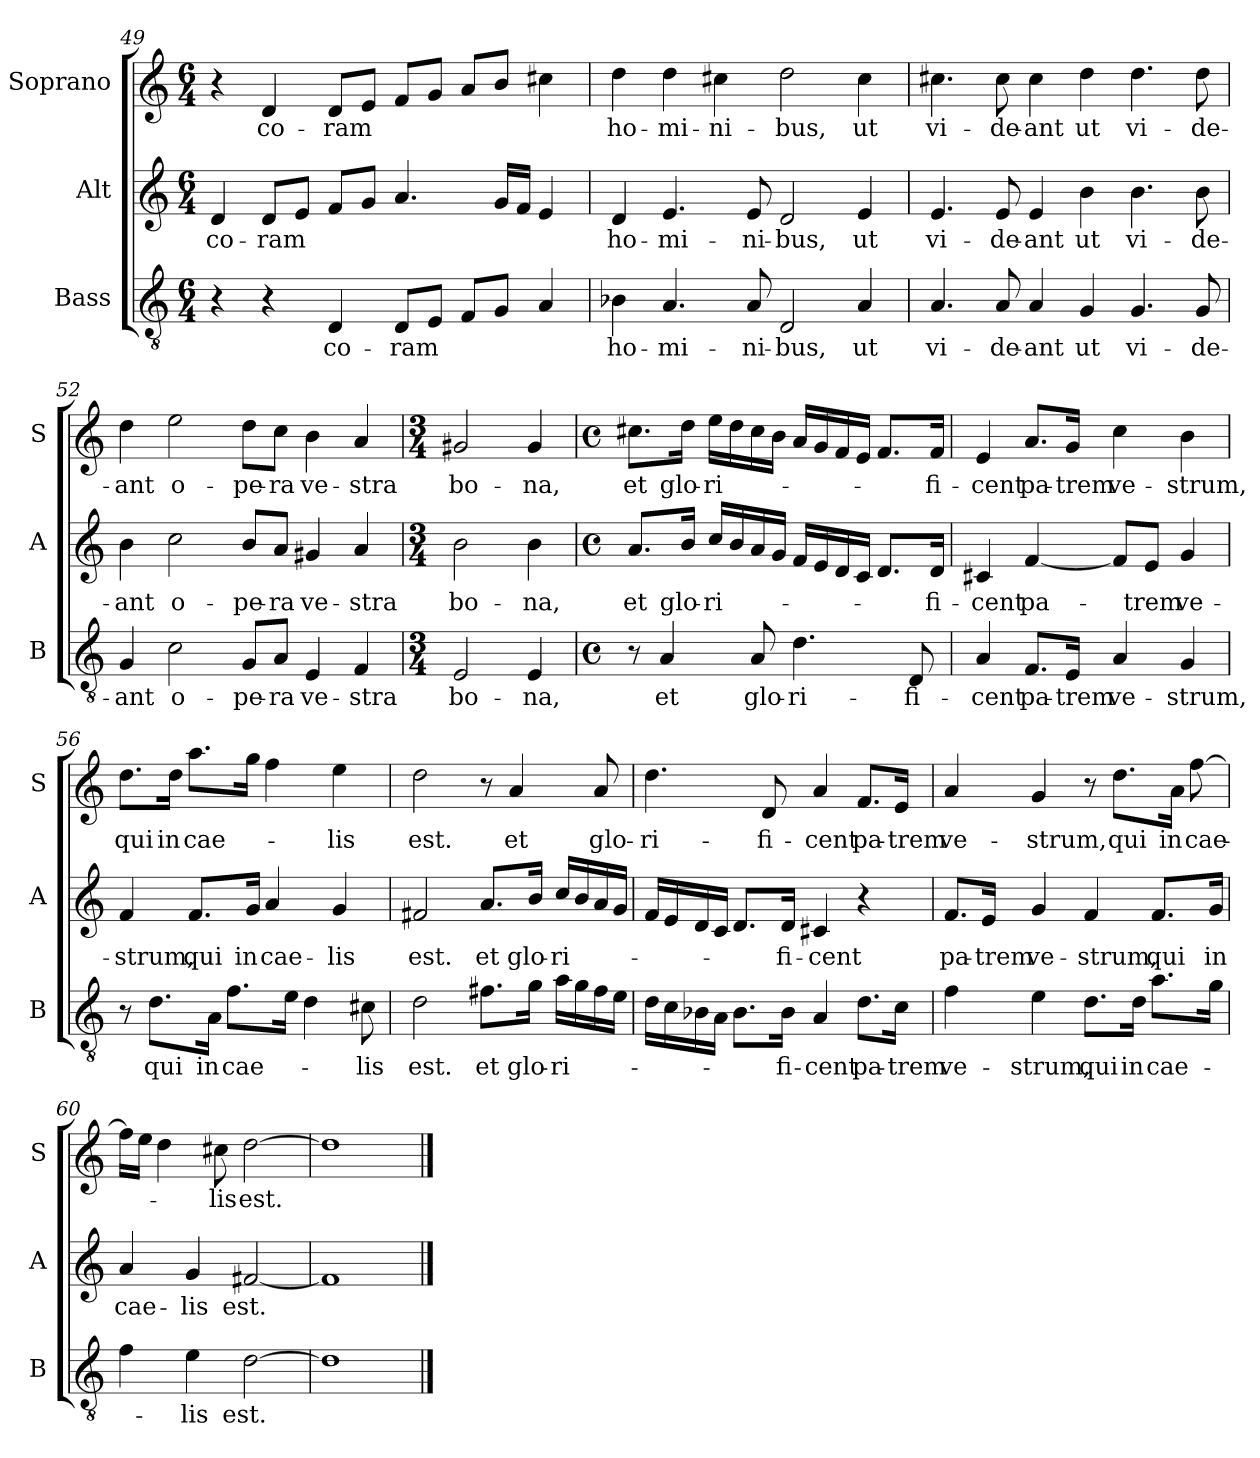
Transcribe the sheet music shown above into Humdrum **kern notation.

**kern	**text	**kern	**text	**kern	**text
*part3	*part3	*part2	*part2	*part1	*part1
*staff3	*staff3	*staff2	*staff2	*staff1	*staff1
*I"Bass	*	*I"Alt	*	*I"Soprano	*
*I'B	*	*I'A	*	*I'S	*
*clefGv2	*	*clefG2	*	*clefG2	*
*k[]	*	*k[]	*	*k[]	*
*C:	*	*C:	*	*C:	*
*M6/4	*	*M6/4	*	*M6/4	*
=49	=49	=49	=49	=49	=49
!	!	!	!LO:LY:b	!	!
4r	.	4d/	co-	4r	.
!	!	!	!LO:LY:b	!	!LO:LY:b
4r	.	8d/L	-ram	4d/	co-
.	.	8e/J	.	.	.
!	!LO:LY:b	!	!	!	!LO:LY:b
4D/	co-	8f/L	.	8d/L	-ram
.	.	8g/J	.	8e/J	.
!	!LO:LY:b	!	!	!	!
8D/L	-ram	4.a/	.	8f/L	.
8E/J	.	.	.	8g/J	.
8F/L	.	.	.	8a/L	.
8G/J	.	16g/LL	.	8b/J	.
.	.	16f/JJ	.	.	.
4A/	.	4e/	.	4cc#X\	.
!!LO:LB:g=z
=50	=50	=50	=50	=50	=50
!	!LO:LY:b	!	!LO:LY:b	!	!LO:LY:b
4B-X\	ho-	4d/	ho-	4dd\	ho-
!	!LO:LY:b	!	!LO:LY:b	!	!LO:LY:b
4.A/	-mi-	4.e/	-mi-	4dd\	-mi-
!	!	!	!	!	!LO:LY:b
.	.	.	.	4cc#X\	-ni-
!	!LO:LY:b	!	!LO:LY:b	!	!
8A/	-ni-	8e/	-ni-	.	.
!	!LO:LY:b	!	!LO:LY:b	!	!LO:LY:b
2D/	-bus,	2d/	-bus,	2dd\	-bus,
!	!LO:LY:b	!	!LO:LY:b	!	!LO:LY:b
4A/	ut	4e/	ut	4cc#\	ut
=51	=51	=51	=51	=51	=51
!	!LO:LY:b	!	!LO:LY:b	!	!LO:LY:b
4.A/	vi-	4.e/	vi-	4.cc#X\	vi-
!	!LO:LY:b	!	!LO:LY:b	!	!LO:LY:b
8A/	-de-	8e/	-de-	8cc#\	-de-
!	!LO:LY:b	!	!LO:LY:b	!	!LO:LY:b
4A/	-ant	4e/	-ant	4cc#\	-ant
!	!LO:LY:b	!	!LO:LY:b	!	!LO:LY:b
4G/	ut	4b\	ut	4dd\	ut
!	!LO:LY:b	!	!LO:LY:b	!	!LO:LY:b
4.G/	vi-	4.b\	vi-	4.dd\	vi-
!	!LO:LY:b	!	!LO:LY:b	!	!LO:LY:b
8G/	-de-	8b\	-de-	8dd\	-de-
=52	=52	=52	=52	=52	=52
!	!LO:LY:b	!	!LO:LY:b	!	!LO:LY:b
4G/	-ant	4b\	-ant	4dd\	-ant
!	!LO:LY:b	!	!LO:LY:b	!	!LO:LY:b
2c\	o-	2cc\	o-	2ee\	o-
!	!LO:LY:b	!	!LO:LY:b	!	!LO:LY:b
8G/L	-pe-	8b/L	-pe-	8dd\L	-pe-
!	!LO:LY:b	!	!LO:LY:b	!	!LO:LY:b
8A/J	-ra	8a/J	-ra	8cc\J	-ra
!	!LO:LY:b	!	!LO:LY:b	!	!LO:LY:b
4E/	ve-	4g#X/	ve-	4b\	ve-
!	!LO:LY:b	!	!LO:LY:b	!	!LO:LY:b
4F/	-stra	4a/	-stra	4a/	-stra
=53	=53	=53	=53	=53	=53
*M3/4	*	*M3/4	*	*M3/4	*
!	!LO:LY:b	!	!LO:LY:b	!	!LO:LY:b
2E/	bo-	2b\	bo-	2g#X/	bo-
!	!LO:LY:b	!	!LO:LY:b	!	!LO:LY:b
4E/	-na,	4b\	-na,	4g#/	-na,
!!LO:LB:g=z
=54	=54	=54	=54	=54	=54
*M4/4	*	*M4/4	*	*M4/4	*
*met(c)	*	*met(c)	*	*met(c)	*
!	!	!	!LO:LY:b	!	!LO:LY:b
8r	.	8.a/L	et	8.cc#X\L	et
!	!LO:LY:b	!	!	!	!
4A/	et	.	.	.	.
!	!	!	!LO:LY:b	!	!LO:LY:b
.	.	16b/Jk	glo-	16dd\Jk	glo-
!	!	!	!LO:LY:b	!	!LO:LY:b
.	.	16cc/LL	-ri-	16ee\LL	-ri-
.	.	16b/	.	16dd\	.
!	!LO:LY:b	!	!	!	!
8A/	glo-	16a/	.	16cc#\	.
.	.	16g/JJ	.	16b\JJ	.
!	!LO:LY:b	!	!	!	!
4.d\	-ri-	16f/LL	.	16a/LL	.
.	.	16e/	.	16g/	.
.	.	16d/	.	16f/	.
.	.	16c/JJ	.	16e/JJ	.
.	.	8.d/L	.	8.f/L	.
!	!LO:LY:b	!	!	!	!
8D/	-fi-	.	.	.	.
!	!	!	!LO:LY:b	!	!LO:LY:b
.	.	16d/Jk	-fi-	16f/Jk	-fi-
=55	=55	=55	=55	=55	=55
!	!LO:LY:b	!	!LO:LY:b	!	!LO:LY:b
4A/	-cent	4c#X/	-cent	4e/	-cent
!	!LO:LY:b	!	!LO:LY:b	!	!LO:LY:b
8.F/L	pa-	[4f/	pa-	8.a/L	pa-
!	!LO:LY:b	!	!	!	!LO:LY:b
16E/Jk	-trem	.	.	16g/Jk	-trem
!	!LO:LY:b	!	!	!	!LO:LY:b
4A/	ve-	8f/L]	.	4cc\	ve-
!	!	!	!LO:LY:b	!	!
.	.	8e/J	-trem	.	.
!	!LO:LY:b	!	!LO:LY:b	!	!LO:LY:b
4G/	-strum,	4g/	ve-	4b\	-strum,
=56	=56	=56	=56	=56	=56
!	!	!	!LO:LY:b	!	!LO:LY:b
8r	.	4f/	-strum,	8.dd\L	qui
!	!LO:LY:b	!	!	!	!
8.d\L	qui	.	.	.	.
!	!	!	!	!	!LO:LY:b
.	.	.	.	16dd\Jk	in
!	!	!	!LO:LY:b	!	!LO:LY:b
.	.	8.f/L	qui	8.aa\L	cae-
!	!LO:LY:b	!	!	!	!
16A\Jk	in	.	.	.	.
!	!LO:LY:b	!	!	!	!
8.f\L	cae-	.	.	.	.
!	!	!	!LO:LY:b	!	!
.	.	16g/Jk	in	16gg\Jk	.
!	!	!	!LO:LY:b	!	!
.	.	4a/	cae-	4ff\	.
16e\Jk	.	.	.	.	.
4d\	.	.	.	.	.
!	!	!	!LO:LY:b	!	!LO:LY:b
.	.	4g/	-lis	4ee\	-lis
!	!LO:LY:b	!	!	!	!
8c#X\	-lis	.	.	.	.
!!LO:PB:g=z
=57	=57	=57	=57	=57	=57
!	!LO:LY:b	!	!LO:LY:b	!	!LO:LY:b
2d\	est.	2f#X/	est.	2dd\	est.
!	!LO:LY:b	!	!LO:LY:b	!	!
8.f#X\L	et	8.a/L	et	8r	.
!	!	!	!	!	!LO:LY:b
.	.	.	.	4a/	et
!	!LO:LY:b	!	!LO:LY:b	!	!
16g\Jk	glo-	16b/Jk	glo-	.	.
!	!LO:LY:b	!	!LO:LY:b	!	!
16a\LL	-ri-	16cc/LL	-ri-	.	.
16g\	.	16b/	.	.	.
!	!	!	!	!	!LO:LY:b
16f#\	.	16a/	.	8a/	glo-
16e\JJ	.	16g/JJ	.	.	.
=58	=58	=58	=58	=58	=58
!	!	!	!	!	!LO:LY:b
16d\LL	.	16f/LL	.	4.dd\	-ri-
16c\	.	16e/	.	.	.
16B-X\	.	16d/	.	.	.
16A\JJ	.	16c/JJ	.	.	.
8.B-\L	.	8.d/L	.	.	.
!	!	!	!	!	!LO:LY:b
.	.	.	.	8d/	-fi-
!	!LO:LY:b	!	!LO:LY:b	!	!
16B-\Jk	-fi-	16d/Jk	-fi-	.	.
!	!LO:LY:b	!	!LO:LY:b	!	!LO:LY:b
4A/	-cent	4c#X/	-cent	4a/	-cent
!	!LO:LY:b	!	!	!	!LO:LY:b
8.d\L	pa-	4r	.	8.f/L	pa-
!	!LO:LY:b	!	!	!	!LO:LY:b
16c\Jk	-trem	.	.	16e/Jk	-trem
=59	=59	=59	=59	=59	=59
!	!LO:LY:b	!	!LO:LY:b	!	!LO:LY:b
4f\	ve-	8.f/L	pa-	4a/	ve-
!	!	!	!LO:LY:b	!	!
.	.	16e/Jk	-trem	.	.
!	!LO:LY:b	!	!LO:LY:b	!	!LO:LY:b
4e\	-strum,	4g/	ve-	4g/	-strum,
!	!LO:LY:b	!	!LO:LY:b	!	!
8.d\L	qui	4f/	-strum,	8r	.
!	!	!	!	!	!LO:LY:b
.	.	.	.	8.dd\L	qui
!	!LO:LY:b	!	!	!	!
16d\Jk	in	.	.	.	.
!	!LO:LY:b	!	!LO:LY:b	!	!
8.a\L	cae-	8.f/L	qui	.	.
!	!	!	!	!	!LO:LY:b
.	.	.	.	16a\Jk	in
!	!	!	!	!	!LO:LY:b
.	.	.	.	[8ff\	cae-
!	!	!	!LO:LY:b	!	!
16g\Jk	.	16g/Jk	in	.	.
=60	=60	=60	=60	=60	=60
!	!	!	!LO:LY:b	!	!
4f\	.	4a/	cae-	16ff\LL]	.
.	.	.	.	16ee\JJ	.
.	.	.	.	4dd\	.
!	!LO:LY:b	!	!LO:LY:b	!	!
4e\	-lis	4g/	-lis	.	.
!	!	!	!	!	!LO:LY:b
.	.	.	.	8cc#X\	-lis
!	!LO:LY:b	!	!LO:LY:b	!	!LO:LY:b
[2d\	est.	[2f#X/	est.	[2dd\	est.
!!LO:LB:g=z
=61	=61	=61	=61	=61	=61
1d]	.	1f#]	.	1dd]	.
==	==	==	==	==	==
*-	*-	*-	*-	*-	*-
